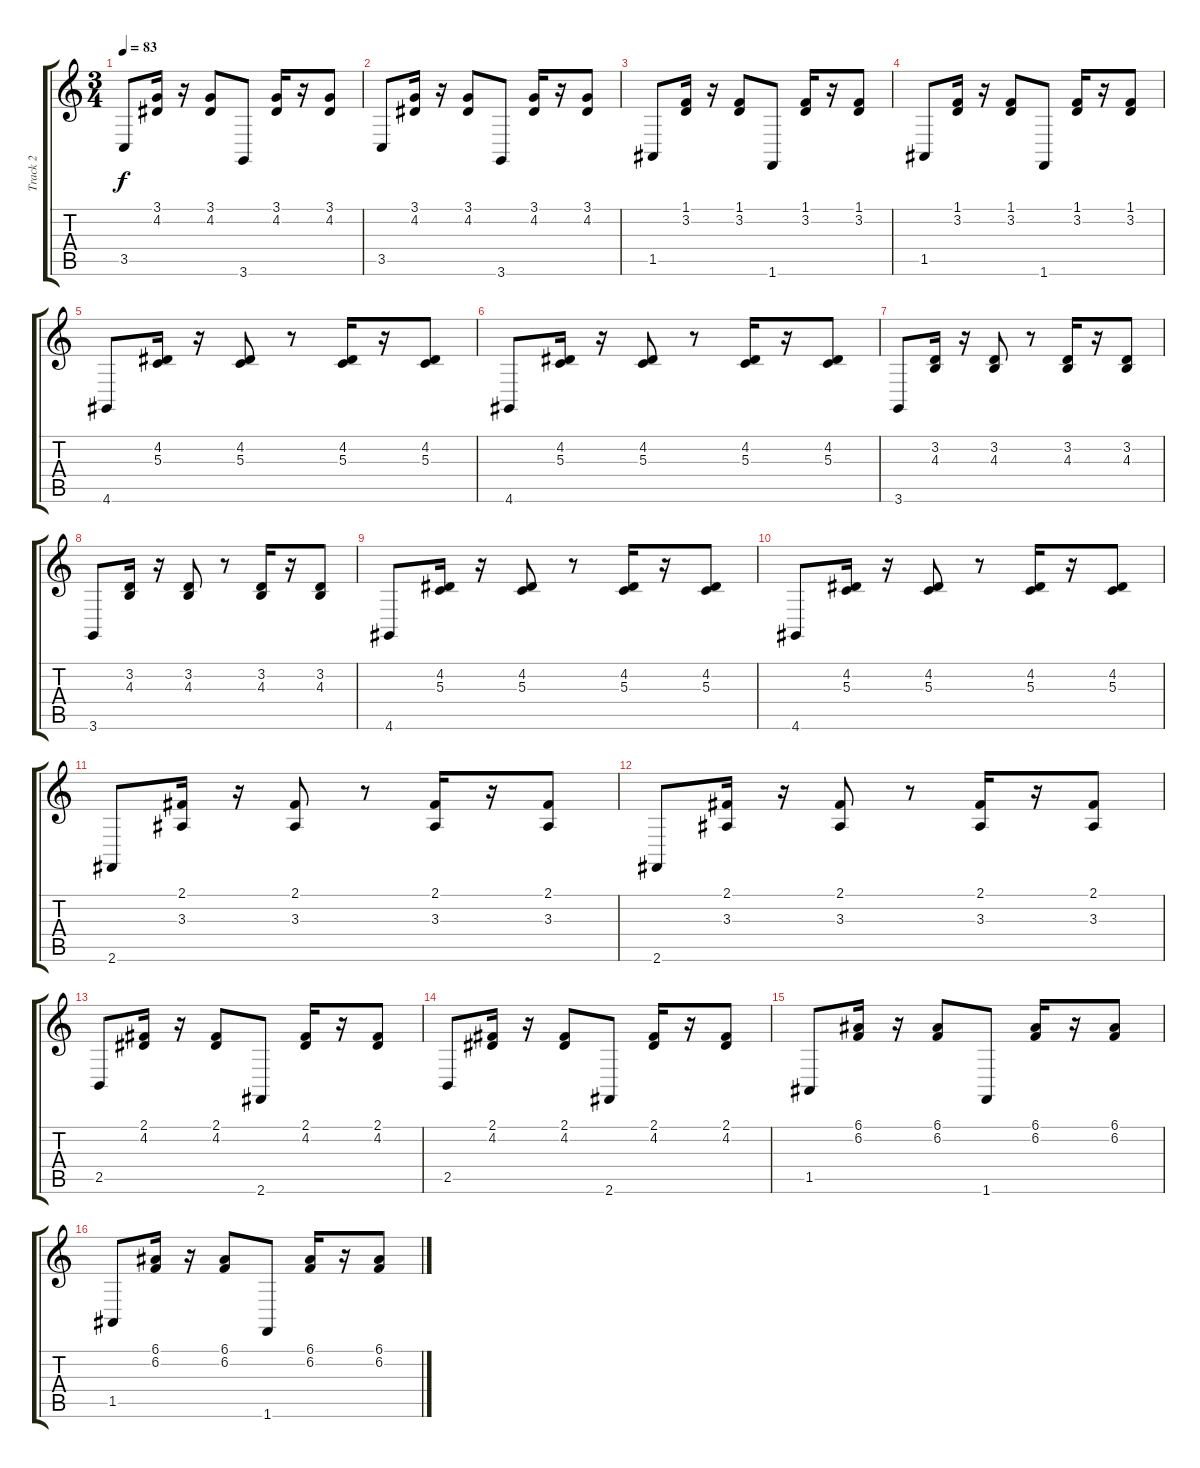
\track ("Track 2" "Track 2") {instrument stringensemble1}
\staff {score tabs}
\tuning (E4 B3 G3 D3 A2 E2) {hide}
\ts (3 4)
\tempo 83
\clef g2
\ks c
3.5.8{dy f} (3.1 4.2).16 r.16 (3.1 4.2).8 3.6.8 (3.1 4.2).16 r.16 (3.1 4.2).8 |
3.5.8 (3.1 4.2).16 r.16 (3.1 4.2).8 3.6.8 (3.1 4.2).16 r.16 (3.1 4.2).8 |
1.5.8 (1.1 3.2).16 r.16 (1.1 3.2).8 1.6.8 (1.1 3.2).16 r.16 (1.1 3.2).8 |
1.5.8 (1.1 3.2).16 r.16 (1.1 3.2).8 1.6.8 (1.1 3.2).16 r.16 (1.1 3.2).8 |
4.6.8 (4.2 5.3).16 r.16 (4.2 5.3).8 r.8 (4.2 5.3).16 r.16 (4.2 5.3).8 |
4.6.8 (4.2 5.3).16 r.16 (4.2 5.3).8 r.8 (4.2 5.3).16 r.16 (4.2 5.3).8 |
3.6.8 (3.2 4.3).16 r.16 (3.2 4.3).8 r.8 (3.2 4.3).16 r.16 (3.2 4.3).8 |
3.6.8 (3.2 4.3).16 r.16 (3.2 4.3).8 r.8 (3.2 4.3).16 r.16 (3.2 4.3).8 |
4.6.8 (4.2 5.3).16 r.16 (4.2 5.3).8 r.8 (4.2 5.3).16 r.16 (4.2 5.3).8 |
4.6.8 (4.2 5.3).16 r.16 (4.2 5.3).8 r.8 (4.2 5.3).16 r.16 (4.2 5.3).8 |
2.6.8 (2.1 3.3).16 r.16 (2.1 3.3).8 r.8 (2.1 3.3).16 r.16 (2.1 3.3).8 |
2.6.8 (2.1 3.3).16 r.16 (2.1 3.3).8 r.8 (2.1 3.3).16 r.16 (2.1 3.3).8 |
2.5.8 (2.1 4.2).16 r.16 (2.1 4.2).8 2.6.8 (2.1 4.2).16 r.16 (2.1 4.2).8 |
2.5.8 (2.1 4.2).16 r.16 (2.1 4.2).8 2.6.8 (2.1 4.2).16 r.16 (2.1 4.2).8 |
1.5.8 (6.1 6.2).16 r.16 (6.1 6.2).8 1.6.8 (6.1 6.2).16 r.16 (6.1 6.2).8 |
1.5.8 (6.1 6.2).16 r.16 (6.1 6.2).8 1.6.8 (6.1 6.2).16 r.16 (6.1 6.2).8
